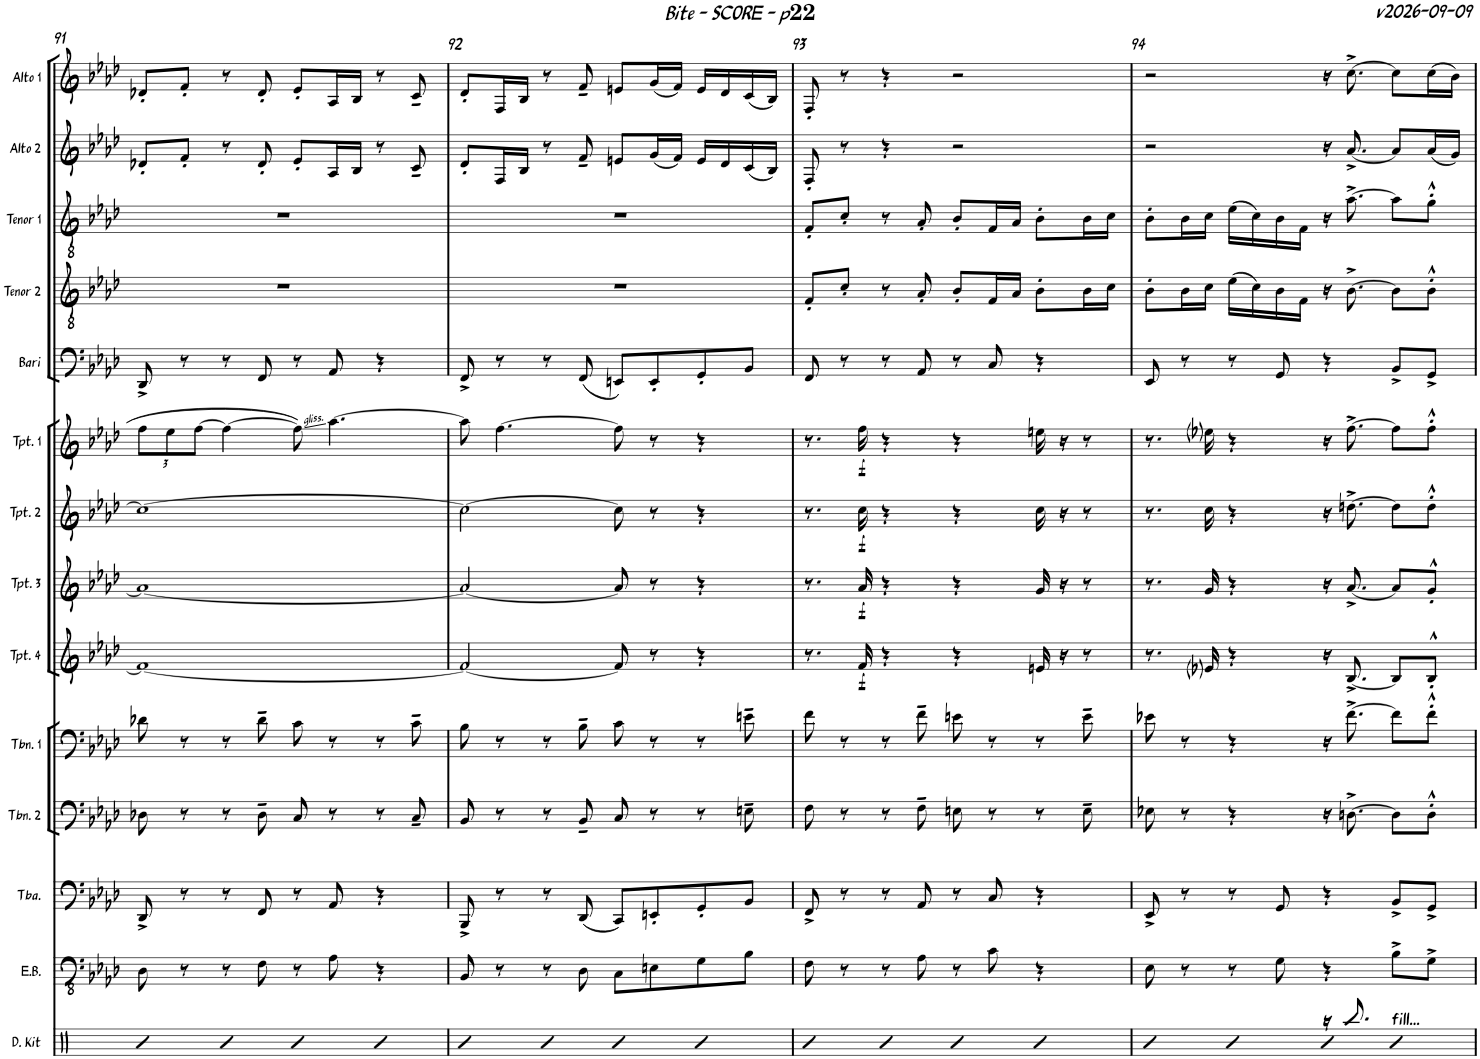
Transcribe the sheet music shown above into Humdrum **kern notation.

**kern	**kern	**kern	**kern	**kern	**kern	**dynam	**kern	**dynam	**kern	**dynam	**kern	**dynam	**kern	**kern	**kern	**kern	**kern
*part14	*part13	*part12	*part11	*part10	*part9	*part9	*part8	*part8	*part7	*part7	*part6	*part6	*part5	*part4	*part3	*part2	*part1
*staff14	*staff13	*staff12	*staff11	*staff10	*staff9	*staff9	*staff8	*staff8	*staff7	*staff7	*staff6	*staff6	*staff5	*staff4	*staff3	*staff2	*staff1
*I"Drum Kit	*I"Electric Bass	*I"Tuba	*I"Trombone 2	*I"Trombone 1	*I"Trumpet 4	*	*I"Trumpet 3	*	*I"Trumpet 2	*	*I"Trumpet 1	*	*I"Bari Sax	*I"Tenor Sax 2	*I"Tenor Sax 1	*I"Alto Sax 2	*I"Alto Sax 1
*I'D. Kit	*I'E.B.	*I'Tba.	*I'Tbn. 2	*I'Tbn. 1	*I'Tpt. 4	*	*I'Tpt. 3	*	*I'Tpt. 2	*	*I'Tpt. 1	*	*I'Bari	*I'Tenor 2	*I'Tenor 1	*I'Alto 2	*I'Alto 1
!!LO:PB:g=z
*clefX	*clefFv4	*clefF4	*clefF4	*clefF4	*clefG2	*	*clefG2	*	*clefG2	*	*clefG2	*	*clefF4	*clefGv2	*clefGv2	*clefG2	*clefG2
*	*	*	*	*	*Trd1c2	*	*Trd1c2	*	*Trd1c2	*	*Trd1c2	*	*Trd12c21	*Trd8c14	*Trd8c14	*Trd5c9	*Trd5c9
*k[]	*k[b-e-a-d-]	*k[b-e-a-d-]	*k[b-e-a-d-]	*k[b-e-a-d-]	*k[b-e-a-d-]	*	*k[b-e-a-d-]	*	*k[b-e-a-d-]	*	*k[b-e-a-d-]	*	*k[b-e-a-d-]	*k[b-e-a-d-]	*k[b-e-a-d-]	*k[b-e-a-d-]	*k[b-e-a-d-]
*M4/4	*M4/4	*M4/4	*M4/4	*M4/4	*M4/4	*	*M4/4	*	*M4/4	*	*M4/4	*	*M4/4	*M4/4	*M4/4	*M4/4	*M4/4
*	*	*	*	*	*	*	*	*	*	*	*Xbrackettup	*	*	*	*	*	*
=91	=91	=91	=91	=91	=91	=91	=91	=91	=91	=91	=91	=91	=91	=91	=91	=91	=91
4R	8DD-\	8DD-^/	8D-X\	8d-X\	1f_	.	1a-_	.	1cc_	.	12ff\L	.	8DD-^/	1r	1r	8d-X'/L	8d-X'/L
.	.	.	.	.	.	.	.	.	.	.	12ee-\	.	.	.	.	.	.
.	8r	8r	8r	8r	.	.	.	.	.	.	.	.	8r	.	.	8f'/J	8f'/J
.	.	.	.	.	.	.	.	.	.	.	[12ff\J	.	.	.	.	.	.
4R	8r	8r	8r	8r	.	.	.	.	.	.	4ff\_	.	8r	.	.	8r	8r
.	8FF\	8FF/	8D-~\	8d-~\	.	.	.	.	.	.	.	.	8FF/	.	.	8d-'/	8d-'/
4R	8r	8r	8C/	8c\	.	.	.	.	.	.	8ff\]	.	8r	.	.	8e-'/L	8e-'/L
.	8AA-\	8AA-/	8r	8r	.	.	.	.	.	.	[4.aa-\	.	8AA-/	.	.	16A-/L	16A-/L
.	.	.	.	.	.	.	.	.	.	.	.	.	.	.	.	16B-/JJ	16B-/JJ
4R	4r	4r	8r	8r	.	.	.	.	.	.	.	.	4r	.	.	8r	8r
.	.	.	8C~/	8c~\	.	.	.	.	.	.	.	.	.	.	.	8c~/	8c~/
=92	=92	=92	=92	=92	=92	=92	=92	=92	=92	=92	=92	=92	=92	=92	=92	=92	=92
4R	8BBB-/	8BBB-^/	8BB-/	8B-\	2f/_	.	2a-/_	.	2cc\_	.	8aa-\]	.	8FF^/	1r	1r	8d-'/L	8d-'/L
.	8r	8r	8r	8r	.	.	.	.	.	.	[4.ff\	.	8r	.	.	16F/L	16F/L
.	.	.	.	.	.	.	.	.	.	.	.	.	.	.	.	16B-/JJ	16B-/JJ
4R	8r	8r	8r	8r	.	.	.	.	.	.	.	.	8r	.	.	8r	8r
.	8DD-\	(8DD-/	8BB-~/	8B-~\	.	.	.	.	.	.	.	.	(8FF/	.	.	8f~/	8f~/
4R	8CC\L	8CC/L)	8C/	8c\	8f/]	.	8a-/]	.	8cc\]	.	8ff\]	.	8EEn/L)	.	.	8en/L	8en/L
.	8EEn\	8EEn'/	8r	8r	8r	.	8r	.	8r	.	8r	.	8EE'/	.	.	(16g/L	(16g/L
.	.	.	.	.	.	.	.	.	.	.	.	.	.	.	.	16f/JJ)	16f/JJ)
4R	8GG\	8GG'/	8r	8r	4r	.	4r	.	4r	.	4r	.	8GG'/	.	.	16e/LL	16e/LL
.	.	.	.	.	.	.	.	.	.	.	.	.	.	.	.	16d-/	16d-/
.	8BB-\J	8BB-/J	8En~\	8en~\	.	.	.	.	.	.	.	.	8BB-/J	.	.	(16c/	(16c/
.	.	.	.	.	.	.	.	.	.	.	.	.	.	.	.	16B-/JJ)	16B-/JJ)
=93	=93	=93	=93	=93	=93	=93	=93	=93	=93	=93	=93	=93	=93	=93	=93	=93	=93
4R	8FF\	8FF^/	8F\	8f\	8.r	.	8.r	.	8.r	.	8.r	.	8FF/	8F'/L	8F'/L	8F'/	8F'/
.	8r	8r	8r	8r	.	.	.	.	.	.	.	.	8r	8c'/J	8c'/J	8r	8r
!	!	!	!	!	!	!LO:DY:b	!	!LO:DY:b	!	!LO:DY:b	!	!LO:DY:b	!	!	!	!	!
.	.	.	.	.	16f/	f	16a-/	f	16cc\	f	16ff\	f	.	.	.	.	.
4R	8r	8r	8r	8r	4r	.	4r	.	4r	.	4r	.	8r	8r	8r	4r	4r
.	8AA-\	8AA-/	8F~\	8f~\	.	.	.	.	.	.	.	.	8AA-/	8A-'/	8A-'/	.	.
4R	8r	8r	8En\	8en\	4r	.	4r	.	4r	.	4r	.	8r	8B-'/L	8B-'/L	2r	2r
.	8C\	8C/	8r	8r	.	.	.	.	.	.	.	.	8C/	16F/L	16F/L	.	.
.	.	.	.	.	.	.	.	.	.	.	.	.	.	16A-/JJ	16A-/JJ	.	.
4R	4r	4r	8r	8r	16en/	.	16g/	.	16cc\	.	16een\	.	4r	8B-'\L	8B-'\L	.	.
.	.	.	.	.	16r	.	16r	.	16r	.	16r	.	.	.	.	.	.
.	.	.	8E~\	8e~\	8r	.	8r	.	8r	.	8r	.	.	16B-\L	16B-\L	.	.
.	.	.	.	.	.	.	.	.	.	.	.	.	.	16c\JJ	16c\JJ	.	.
=94	=94	=94	=94	=94	=94	=94	=94	=94	=94	=94	=94	=94	=94	=94	=94	=94	=94
*^	*	*	*	*	*	*	*	*	*	*	*	*	*	*	*	*	*
4R	2ryy	8EE-\	8EE-^/	8E-X\	8e-X\	8.r	.	8.r	.	8.r	.	8.r	.	8EE-/	8B-'\L	8B-'\L	2r	2r
.	.	8r	8r	8r	8r	.	.	.	.	.	.	.	.	8r	16B-\L	16B-\L	.	.
.	.	.	.	.	.	16e-i/	.	16g/	.	16cc\	.	16ee-i\	.	.	16c\JJ	16c\JJ	.	.
4R	.	8r	8r	4r	4r	4r	.	4r	.	4r	.	4r	.	8r	(16e-\LL	(16e-\LL	.	.
.	.	.	.	.	.	.	.	.	.	.	.	.	.	.	16c\)	16c\)	.	.
.	.	8GG\	8GG/	.	.	.	.	.	.	.	.	.	.	8GG/	16B-\	16B-\	.	.
.	.	.	.	.	.	.	.	.	.	.	.	.	.	.	16F\JJ	16F\JJ	.	.
4R	16r	4r	4r	16r	16r	16r	.	16r	.	16r	.	16r	.	4r	16r	16r	16r	16r
.	8.Rbb/	.	.	[8.Dn^\	[8.f^\	[8.B-^/	.	[8.a-^/	.	[8.ddn^\	.	[8.ff^\	.	.	[8.B-^\	[8.a-^\	[8.a-^/	[8.cc^\
!LO:TX:a:t=fill...	!	!	!	!	!	!	!	!	!	!	!	!	!	!	!	!	!	!
4R	4ryy	8BB-^\L	8BB-^/L	8D\L]	8f\L]	8B-/L]	.	8a-/L]	.	8dd\L]	.	8ff\L]	.	8BB-^/L	8B-\L]	8a-\L]	8a-/L]	8cc\L]
.	.	8GG^\J	8GG^/J	8D'^^\J	8f'^^\J	8B-'^^/J	.	8g'^^/J	.	8dd'^^\J	.	8ff'^^\J	.	8GG^/J	8B-'^^\J	8g'^^\J	(16a-/L	(16cc\L
.	.	.	.	.	.	.	.	.	.	.	.	.	.	.	.	.	16g/JJ)	16b-\JJ)
*v	*v	*	*	*	*	*	*	*	*	*	*	*	*	*	*	*	*	*
=	=	=	=	=	=	=	=	=	=	=	=	=	=	=	=	=	=
*-	*-	*-	*-	*-	*-	*-	*-	*-	*-	*-	*-	*-	*-	*-	*-	*-	*-
